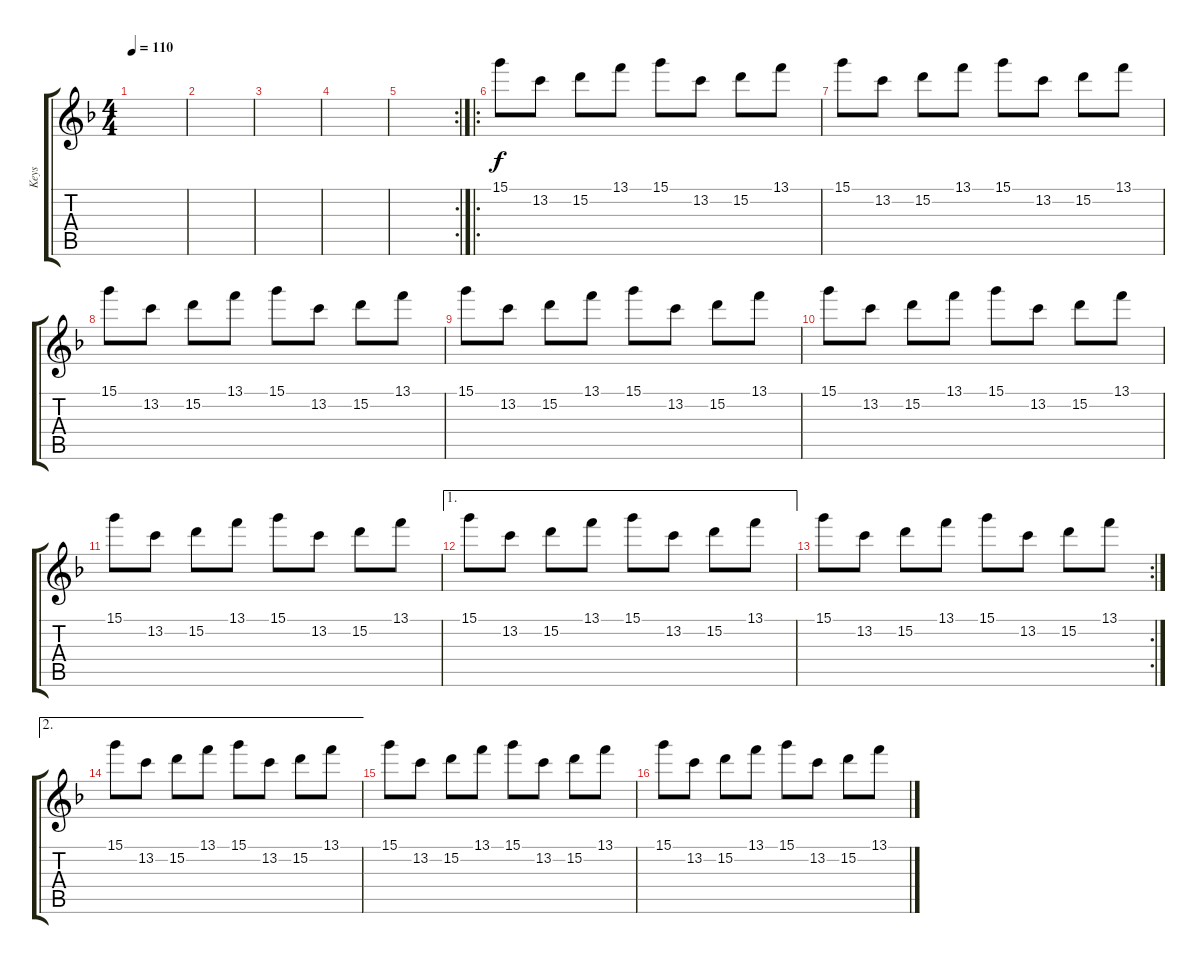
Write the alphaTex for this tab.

\track ("Keys" "Keys") {instrument overdrivenguitar}
\staff {score tabs}
\tuning (E4 B3 G3 D3 A2 E2) {hide}
\ts (4 4)
\tempo 110
\clef g2
\ks dminor
|
|
|
|
\rc 2
|
\ro
15.1.8{volume 10} 13.2.8 15.2.8 13.1.8 15.1.8 13.2.8 15.2.8 13.1.8 |
15.1.8 13.2.8 15.2.8 13.1.8 15.1.8 13.2.8 15.2.8 13.1.8 |
15.1.8 13.2.8 15.2.8 13.1.8 15.1.8 13.2.8 15.2.8 13.1.8 |
15.1.8 13.2.8 15.2.8 13.1.8 15.1.8 13.2.8 15.2.8 13.1.8 |
15.1.8 13.2.8 15.2.8 13.1.8 15.1.8 13.2.8 15.2.8 13.1.8 |
15.1.8 13.2.8 15.2.8 13.1.8 15.1.8 13.2.8 15.2.8 13.1.8 |
\ae 1
15.1.8 13.2.8 15.2.8 13.1.8 15.1.8 13.2.8 15.2.8 13.1.8 |
\rc 2
15.1.8 13.2.8 15.2.8 13.1.8 15.1.8 13.2.8 15.2.8 13.1.8 |
\ae 2
15.1.8 13.2.8 15.2.8 13.1.8 15.1.8 13.2.8 15.2.8 13.1.8 |
15.1.8 13.2.8 15.2.8 13.1.8 15.1.8 13.2.8 15.2.8 13.1.8 |
15.1.8 13.2.8 15.2.8 13.1.8 15.1.8 13.2.8 15.2.8 13.1.8
